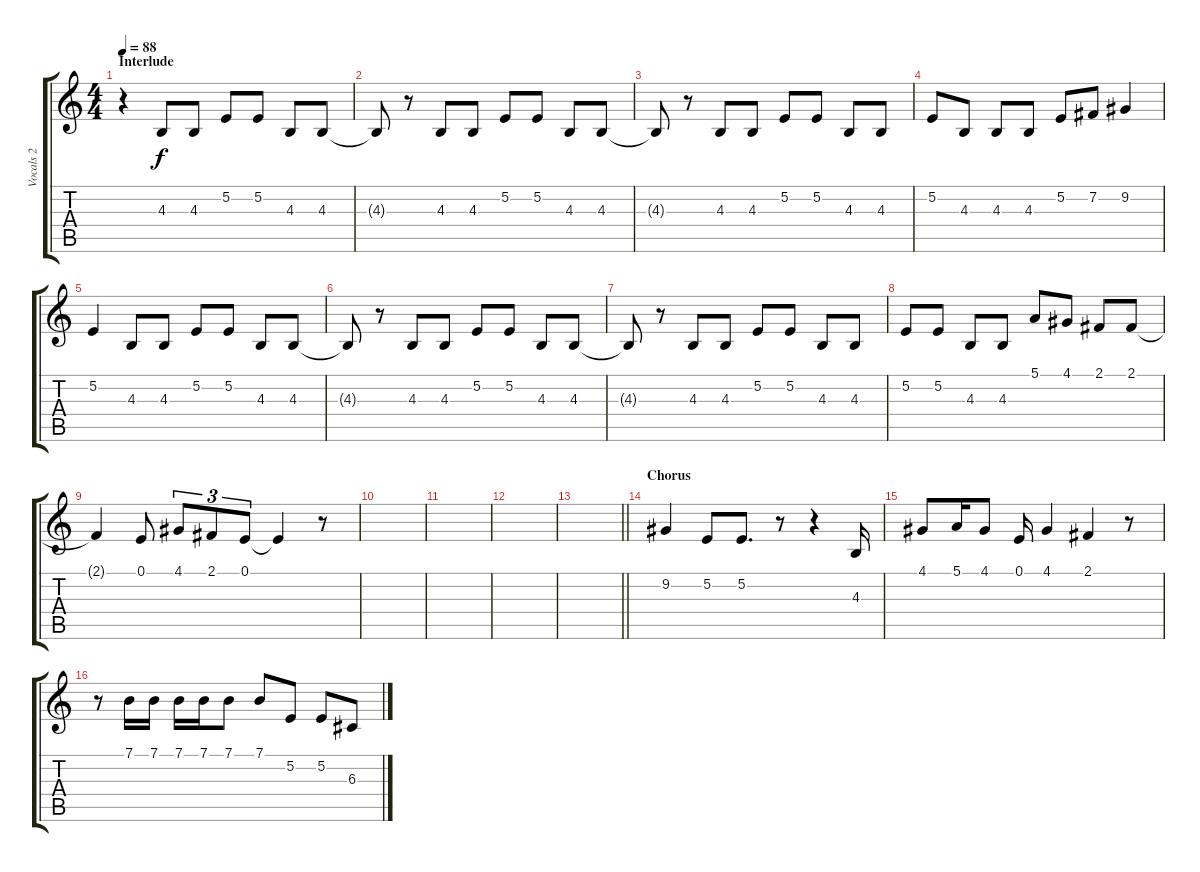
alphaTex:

\track ("Vocals 2" "Vocals 2") {instrument flute}
\staff {score tabs}
\tuning (E4 B3 G3 D3 A2 E2) {hide}
\ts (4 4)
\section ("" "Interlude")
\tempo 88
\clef g2
\ks c
r.4{dy f} 4.3.8 4.3.8 5.2.8 5.2.8 4.3.8 4.3.8 |
4.3{t}.8 r.8 4.3.8 4.3.8 5.2.8 5.2.8 4.3.8 4.3.8 |
4.3{t}.8 r.8 4.3.8 4.3.8 5.2.8 5.2.8 4.3.8 4.3.8 |
5.2.8 4.3.8 4.3.8 4.3.8 5.2.8 7.2.8 9.2.4 |
5.2.4 4.3.8 4.3.8 5.2.8 5.2.8 4.3.8 4.3.8 |
4.3{t}.8 r.8 4.3.8 4.3.8 5.2.8 5.2.8 4.3.8 4.3.8 |
4.3{t}.8 r.8 4.3.8 4.3.8 5.2.8 5.2.8 4.3.8 4.3.8 |
5.2.8 5.2.8 4.3.8 4.3.8 5.1.8 4.1.8 2.1.8 2.1.8 |
2.1{t}.4 0.1.8 4.1.8{tu (3 2)} 2.1.8{tu (3 2)} 0.1.8{tu (3 2)} 0.1{t}.4 r.8 |
|
|
|
\barLineRight lightlight
|
\section ("" "Chorus")
9.2.4 5.2.8 5.2.8{d} r.8 r.4 4.3.16 |
4.1.8 5.1.16 4.1.8 0.1.16 4.1.4 2.1.4 r.8 |
r.8 7.1.16 7.1.16 7.1.16 7.1.16 7.1.8 7.1.8 5.2.8 5.2.8 6.3.8
